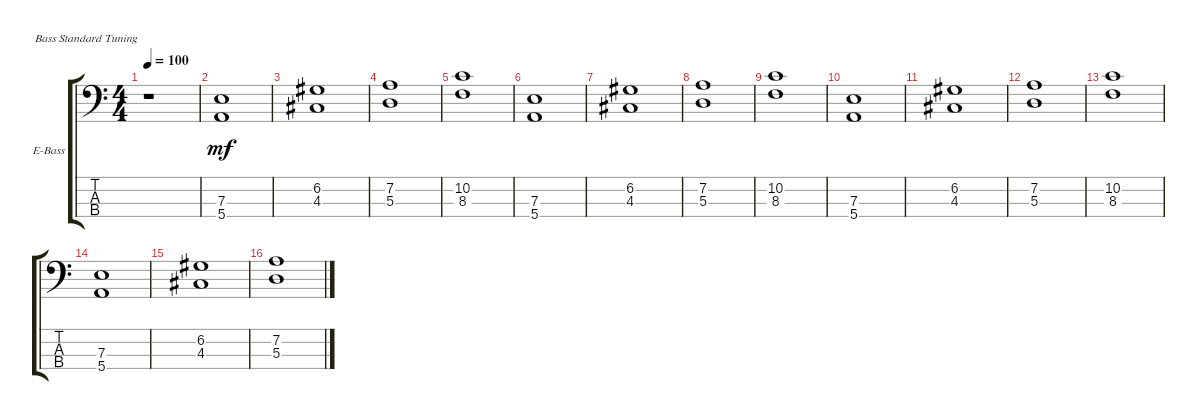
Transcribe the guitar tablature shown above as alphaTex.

\defaultSystemsLayout 4
\bracketExtendMode groupsimilarinstruments
\firstSystemTrackNameOrientation horizontal
\otherSystemsTrackNameOrientation horizontal
\track ("Synth Bass" "E-Bass") {instrument electricbassfinger}
\staff {score tabs}
\tuning (G2 D2 A1 E1)
\ts (4 4)
\tempo 100
\clef f4
\ks c
r.1{dy mf instrument electricbassfinger} |
(7.3 5.4).1 |
(4.3 6.2).1 |
(5.3 7.2).1 |
(10.2 8.3).1 |
(7.3 5.4).1 |
(4.3 6.2).1 |
(5.3 7.2).1 |
(8.3 10.2).1 |
(7.3 5.4).1 |
(4.3 6.2).1 |
(5.3 7.2).1 |
(10.2 8.3).1 |
(7.3 5.4).1 |
(4.3 6.2).1 |
(5.3 7.2).1
